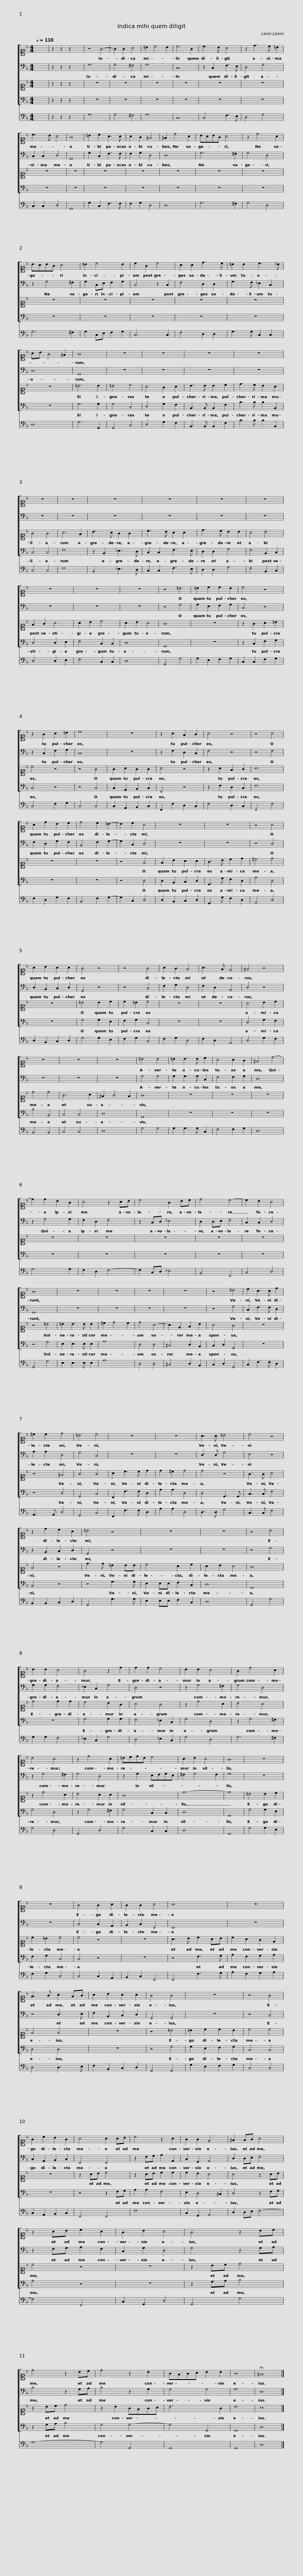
X:1
%%score [ 1 2 3 4 ] 5
L:1/8
Q:1/4=110
M:4/4
I:linebreak $
K:F
V:1 alto1
V:2 bass
V:3 alto1
V:4 bass
V:5 bass
V:1
 x8 | z2 z2 z2 x2 | z4 G4- | G2 G2 A4 | =B2 c4 B2 | %5
 c6 G2 | c3 B A4 | z2 d3 c =B2 | c3 B A4 | G8 |$ %10
 =B2 c2 A3 A | A2 G2 ^F4 | ^F2 d4 A2 | BABG A4 | z2 d4 A2 | %15
 BABG A4 | =B2 c4 B2 | c2 G2 c4 | A2 A2 d3 c |$ =B2 B2 c3 _B | %20
 AB G4 ^F2 | G8 | z8 | z8 | z8 | %25
 z8 | z8 | z8 |$ z8 | z8 | %30
 z8 | z8 | z8 | z8 | z8 | %35
 z4 =B4 | =B2 c2 c2 B2 |$ c4 z4 | z2 G2 A2 =B2 | c8 | %40
 z8 | z2 A2 F2 G2 | A4 z4 | z4 A4 | A2 d2 B2 c2 | %45
 d4 c2 =B2- |$ B2 c2 A4 | z8 | z8 | z4 A4 | %50
 A2 B2 A2 A2 | G4 z4 | z4 G4 | A2 G2 F4 | A3 F E4 |$ %55
 ^F4 z4 | z8 | z8 | z8 | =B4 B4 | %60
 =B2 B3 B c2 | A4 A2 G2 | ^F4 d4- | d2 d2 B2 G2 | A4 z2 AB |$ %65
 c4 G2 Bc | d4 c4- | c2 B2 A4 | G8 | z8 | %70
 z8 | z8 | z8 | z4 =B4 |$ c2 A3 A d2 | %75
 ^c2 c2 d4 | =B4 c4 | z8 | z8 | A3 A =B4 | %80
 c4 z4 | z2 d2 c2 A2 |$ =B4 z4 | z8 | z8 | %85
 z4 B4 | B2 B2 A4 | G4 z2 d2 | d2 d2 c4 | B2 B2 A4 |$ %90
 G2 d4 A2 | B4 A4 | z2 d4 A2 | =BcdB c4 | A2 B2 A4 | %95
 G8 | z8 | z8 |$ G4 G2 A2 | G2 G2 A4 | %100
 A8 | z8 | F3 G A2 FG | A2 B2 A2 A2 | G4 G4 | %105
 z8 |$ z4 G4 | G2 c2 B2 G2 | A4 A2 AB | c4 z2 A2 | %110
 G2 G2 E4 | ^F2 FG A4 | z2 AB c2 A2 | G2 B2 A4 |$ G4 z2 Bc | %115
 d4 z2 Bc | d4 z2 B2 | GFGA B2 B2 | G8 | !fermata!^F8 |] %120
V:2
 x8 | z2 z2 z2 x2 | G,8 | G,4 ^F,4 | G,8 | %5
 C,8 | z2 C,2 F,3 E, | D,4 G,4 | C,2 C,2 D,4 | G,,8 |$ %10
 G,2 C,2 F,3 F, | F,2 G,2 D,4 | D,8 | G,6 ^F,2 | G,4 D,4 | %15
 z2 G,4 ^F,2 | G,2 C,E, F,2 G,2 | C,4 z2 C,2 | F,4 D,2 D,2 |$ G,3 F, _E,2 C,2 | %20
 D,8 | G,,8 | z8 | z8 | z8 | %25
 z8 | z8 | z8 |$ z8 | z8 | %30
 z8 | z8 | z8 | z8 | z8 | %35
 z4 G,4 | G,2 E,2 F,2 G,2 |$ C,4 z4 | z2 C,2 F,2 G,2 | C,8 | %40
 z8 | z2 F,2 D,2 C,2 | F,4 z4 | z4 F,4 | F,2 D,2 G,2 F,2 | %45
 B,,4 F,2 G,2- |$ G,2 C,2 D,4 | z8 | z8 | z4 D,4 | %50
 D,2 B,,2 C,2 D,2 | G,,4 z4 | z4 C,4 | F,2 G,2 D,4 | F,2 D,2 A,,4 |$ %55
 D,4 z4 | z8 | z8 | z8 | G,4 G,4 | %60
 G,2 G,3 G, C,2 | F,4 F,2 G,2 | D,8 | z2 G,4 G,2 | F,2 D,2 F,4 |$ %65
 z2 C,D, _E,4 | D,2 D,E, F,4 | C,2 C,2 D,4 | G,,8 | z8 | %70
 z8 | z8 | z8 | z4 G,4 |$ C,2 F,3 F, D,2 | %75
 A,2 A,2 D,4 | G,4 C,4 | z8 | z8 | D,3 D, G,4 | %80
 E,4 z4 | z2 B,,2 C,2 D,2 |$ G,,4 z4 | z8 | z8 | %85
 z4 G,4 | G,2 G,2 F,4 | _E,2 C,2 G,4 | D,4 z4 | z2 G,4 ^F,2 |$ %90
 G,4 D,4 | z2 G,4 ^F,2 | G,4 D,4 | z2 G,2 E,F,G,E, | ^F,2 G,4 F,2 | %95
 G,8 | z8 | z8 |$ C,4 C,2 A,,2 | B,,2 C,2 F,,4 | %100
 F,,8 | z8 | z4 D,3 E, | F,2 B,,2 C,2 D,2 | G,,4 G,,4 | %105
 z8 |$ z4 C,4 | C,2 A,,2 B,,2 C,2 | F,,4 F,,4 | z2 F,G, A,2 A,,2 | %110
 C,2 G,,2 A,,4 | D,2 D,E, F,4 | z2 F,G, A,2 F,2 | C,2 G,2 D,4 |$ G,4 z2 G,A, | %115
 B,4 z2 G,A, | B,4 z2 G,2 | G,4 G,4 | G,8 | D,8 |] %120
V:3
 x8 | z2 z2 z2 x2 | z8 | z8 | z8 | %5
 z8 | z8 | z8 | z8 | z8 |$ %10
 z8 | z8 | z8 | z8 | z8 | %15
 z8 | z8 | z8 | z8 |$ z8 | %20
 z8 | =B6 B2 | =B4 c4 | A4 G2 A2 | B3 B B2 c2 | %25
 d3 c B2 A2 | G4 G4 | A6 F2 |$ B3 A G2 G2 | c3 B A2 A2 | %30
 d3 c B2 B2 | A4 B4 | F2 G2 A4 | A2 B2 c4 | A2 B2 A4 | %35
 G8 | z8 |$ z2 G2 A2 =B2 | c4 z4 | z4 G4 | %40
 G2 A2 G2 G2 | A4 z4 | z2 A2 F2 G2 | A8 | z8 | %45
 z8 |$ z4 F4 | F2 B2 A2 A2 | G3 B c2 d2 | ^c4 d4 | %50
 z8 | =B4 B2 c2 | c2 =B2 c4 | z8 | z8 |$ %55
 A4 B2 c2 | d4 d4 | G6 A2 | ^F2 G4 F2 | G8 | %60
 z8 | z8 | z8 | z8 | z8 |$ %65
 z8 | z8 | z8 | z4 =B4 | =B2 B3 B B2 | %70
 ^c2 d4 c2 | d4 A4- | A2 E2 F2 B2 | A4 G4 |$ z8 | %75
 z4 ^F4 | G4 G4 | A2 c3 c d2 | d2 ^c2 d4 | d4 z4 | %80
 G3 G A4 | F4 z4 |$ d3 d =B2 BB | c4 A2 c2 | A2 B2 A4 | %85
 G8 | d4 d2 d2 | c4 B2 G2 | A4 G4 | z2 d4 A2 |$ %90
 B4 A4 | z2 d4 A2 | B4 A2 A2 | G8 | d8- | %95
 d8 | =B4 B2 c2 | c2 =B2 c4 |$ c4 z4 | z8 | %100
 A3 B c2 AB | c2 A2 G2 E2 | F4 F4 | z8 | z4 =B4 | %105
 =B2 c2 c2 B2 |$ c4 c4 | z8 | z2 AB c4 | z2 AB c2 c2 | %110
 c2 B2 A4 | A4 z2 AB | c4 z4 | z8 |$ z2 Bc d4 | %115
 z2 Bc d4 | z2 B2 GFGA | B6 G2 | B8 | A8 |] %120
V:4
 x8 | z2 z2 z2 x2 | z8 | z8 | z8 | %5
 z8 | z8 | z8 | z8 | z8 |$ %10
 z8 | z8 | z8 | z8 | z8 | %15
 z8 | z8 | z8 | z8 |$ z8 | %20
 z8 | G,6 G,2 | G,4 C,4 | D,4 G,2 F,2 | B,,3 B,, B,,2 F,2 | %25
 B,3 B, B,2 B,,2 | C,4 C,4 | F,8 |$ z2 B,,2 _E,3 D, | C,2 C,2 F,3 E, | %30
 D,2 D,2 G,4 | F,4 B,,2 C,2 | D,4 D,2 E,2 | F,4 C,2 C,2 | D,8 | %35
 G,,8 | z8 |$ z2 C,2 F,2 G,2 | C,4 z4 | z4 C,4 | %40
 C,2 A,,2 B,,2 C,2 | F,,4 z4 | z2 F,2 D,2 C,2 | F,8 | z8 | %45
 z8 |$ z4 D,4 | D,2 B,,2 C,2 D,2 | G,,3 G, F,2 D,2 | A,4 D,4 | %50
 z8 | G,4 G,2 E,2 | F,2 G,2 C,4 | z8 | z8 |$ %55
 D,4 G,2 F,2 | B,4 B,,4 | C,4 C,4 | D,8 | G,,8 | %60
 z8 | z8 | z8 | z8 | z8 |$ %65
 z8 | z8 | z8 | z4 G,4 | E,2 E,3 E, E,2 | %70
 A,8 | D,4 D,4 | ^C,4 D,2 B,,2 | C,2 D,2 G,,4 |$ z8 | %75
 z4 D,4 | G,,4 C,4 | F,,2 F,3 F, D,2 | A,2 A,2 D,4 | D,4 G,,3 G,, | %80
 C,3 C, F,4 | B,,4 z4 |$ z4 G,3 G, | E,2 E,E, F,2 C,2 | D,8 | %85
 G,,8 | z8 | G,4 G,2 G,2 | F,4 _E,2 C,2 | G,4 D,4 |$ %90
 z2 G,4 ^F,2 | G,4 D,4 | z2 G,4 ^F,2 | G,4 C,2 C,2 | D,8 | %95
 G,,8 | G,4 G,2 E,2 | F,2 G,2 C,4 |$ C,4 z4 | z8 | %100
 z4 F,3 G, | A,2 F,2 G,2 A,2 | D,4 D,4 | z8 | z4 G,4 | %105
 G,2 E,2 F,2 G,2 |$ C,4 C,4 | z8 | z4 z2 F,G, | A,2 A,2 F,4 | %110
 E,2 D,4 ^C,2 | D,4 z2 F,G, | A,4 z4 | z8 |$ z2 G,A, B,4 | %115
 z2 G,A, B,4 | G,4 G,4- | G,4 G,,4 | G,,8 | D,8 |] %120
V:5
 x8 | z2 z2 z2 x2 | G,8 | G,4 ^F,4 | G,8 | %5
 C,8 | C,4 F,3 E, | D,4 G,4 | C,2 C,2 D,4 | G,,8 |$ %10
 G,2 C,2 F,3 F, | F,2 G,2 D,4 | D,8 | G,6 ^F,2 | G,4 D,4 | %15
 G,6 ^F,2 | G,2 C,E, F,2 G,2 | C,6 C,2 | F,4 D,2 D,2 |$ G,3 G, C,2 C,2 | %20
 D,8 | G,6 G,,2 | G,,4 C,4 | D,4 G,2 F,2 | B,,3 B,, B,,2 F,2 | %25
 B,3 B, B,2 B,,2 | C,4 C,4 | F,8 |$ B,,4 _E,3 D, | C,2 C,2 F,3 E, | %30
 D,2 D,2 G,4 | F,4 B,,2 C,2 | D,4 D,2 E,2 | F,4 C,2 C,2 | D,8 | %35
 G,,4 G,4 | G,2 E,2 F,2 G,2 |$ C,2 C,2 F,2 G,2 | C,4 F,2 G,2 | C,4 C,4 | %40
 C,2 A,,2 B,,2 C,2 | F,,2 F,2 D,2 C,2 | F,4 D,2 C,2 | F,,4 F,4 | F,2 D,2 G,2 F,2 | %45
 B,,4 F,2 G,2- |$ G,2 C,2 D,4 | D,2 B,,2 C,2 D,2 | G,,3 G, F,2 D,2 | A,,4 D,4 | %50
 D,2 B,,2 C,2 D,2 | G,4 G,2 E,2 | F,2 G,2 C,4 | F,2 G,2 D,4 | F,2 D,2 A,,4 |$ %55
 D,4 G,2 F,2 | B,,4 B,,4 | C,4 C,4 | D,8 | G,4 G,4 | %60
 G,2 G,3 G, C,2 | F,4 F,2 G,2 | D,8 | G,6 G,2 | F,2 D,2 F,4- |$ %65
 F,2 C,D, _E,4 | B,,4 F,,4 | C,4 D,4 | G,,4 G,4 | E,2 E,3 E, E,2 | %70
 A,8 | D,4 D,4 | ^C,4 D,2 B,,2 | C,2 D,2 G,,4 |$ C,2 F,3 F, D,2 | %75
 A,,3 A,, D,4 | G,,4 C,4 | F,,2 F,3 F, D,2 | A,2 A,2 D,4 | D,3 D, G,4 | %80
 C,3 C, F,4 | B,,2 B,,2 C,2 D,2 |$ G,,4 G,3 G, | E,2 E,E, F,2 C,2 | D,8 | %85
 G,,4 G,4 | G,2 G,2 F,4 | _E,2 C,2 G,4 | D,4 _E,2 C,2 | G,4 D,4 |$ %90
 G,6 ^F,2 | G,4 D,4 | G,,4 D,4 | G,4 C,2 C,2 | D,8 | %95
 G,,8 | G,4 G,2 E,2 | F,2 G,2 C,4 |$ C,4 C,2 A,,2 | B,,2 C,2 F,,4 | %100
 F,,4 F,3 G, | A,2 F,2 G,2 A,2 | D,4 D,3 E, | F,2 B,,2 C,2 D,2 | G,,4 G,,4 | %105
 G,2 E,2 F,2 G,2 |$ C,4 C,4 | C,2 A,,2 B,,2 C,2 | F,,4 F,,4 | F,8 | %110
 C,2 G,,2 A,,4 | D,2 D,E, F,4- | F,4 F,,4 | C,2 G,,2 D,4 |$ G,,4 G,4 | %115
 G,8- | G,4 G,,4 | G,,8 | G,,8 | D,8 |] %120
